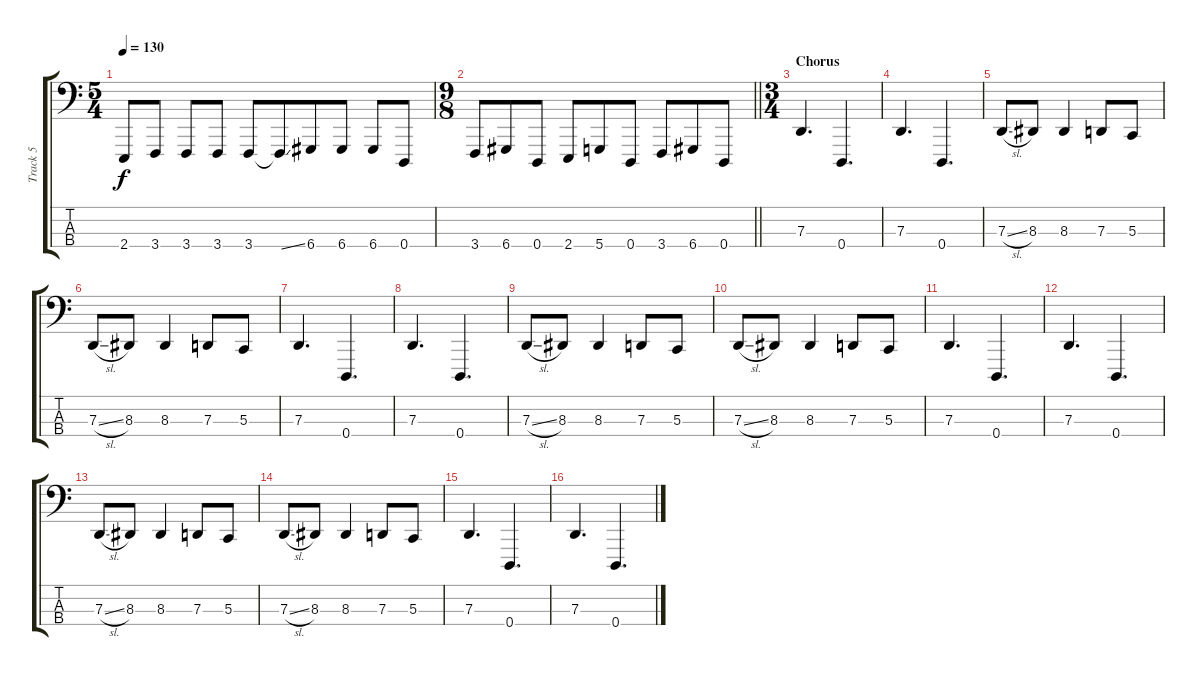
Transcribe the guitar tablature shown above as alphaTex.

\track ("Track 5" "Track 5") {instrument lead8bassandlead}
\staff {score tabs}
\tuning (F2 C2 G1 D1) {hide}
\ts (5 4)
\tempo 130
\clef f4
\ks c
2.4.8{dy f} 3.4.8 3.4.8 3.4.8{beam split} 3.4.8 3.4{ss t}.8{beam merge} 6.4.8 6.4.8{beam split} 6.4.8 0.4.8 |
\ts (9 8)
\barLineRight lightlight
3.4.8 6.4.8 0.4.8 2.4.8 5.4.8 0.4.8 3.4.8 6.4.8 0.4.8 |
\ts (3 4)
\section ("" "Chorus")
7.3.4{d} 0.4.4{d} |
7.3.4{d} 0.4.4{d} |
7.3{sl}.8 8.3.8 8.3.4 7.3.8 5.3.8 |
7.3{sl}.8 8.3.8 8.3.4 7.3.8 5.3.8 |
7.3.4{d} 0.4.4{d} |
7.3.4{d} 0.4.4{d} |
7.3{sl}.8 8.3.8 8.3.4 7.3.8 5.3.8 |
7.3{sl}.8 8.3.8 8.3.4 7.3.8 5.3.8 |
7.3.4{d} 0.4.4{d} |
7.3.4{d} 0.4.4{d} |
7.3{sl}.8 8.3.8 8.3.4 7.3.8 5.3.8 |
7.3{sl}.8 8.3.8 8.3.4 7.3.8 5.3.8 |
7.3.4{d} 0.4.4{d} |
7.3.4{d} 0.4.4{d}
